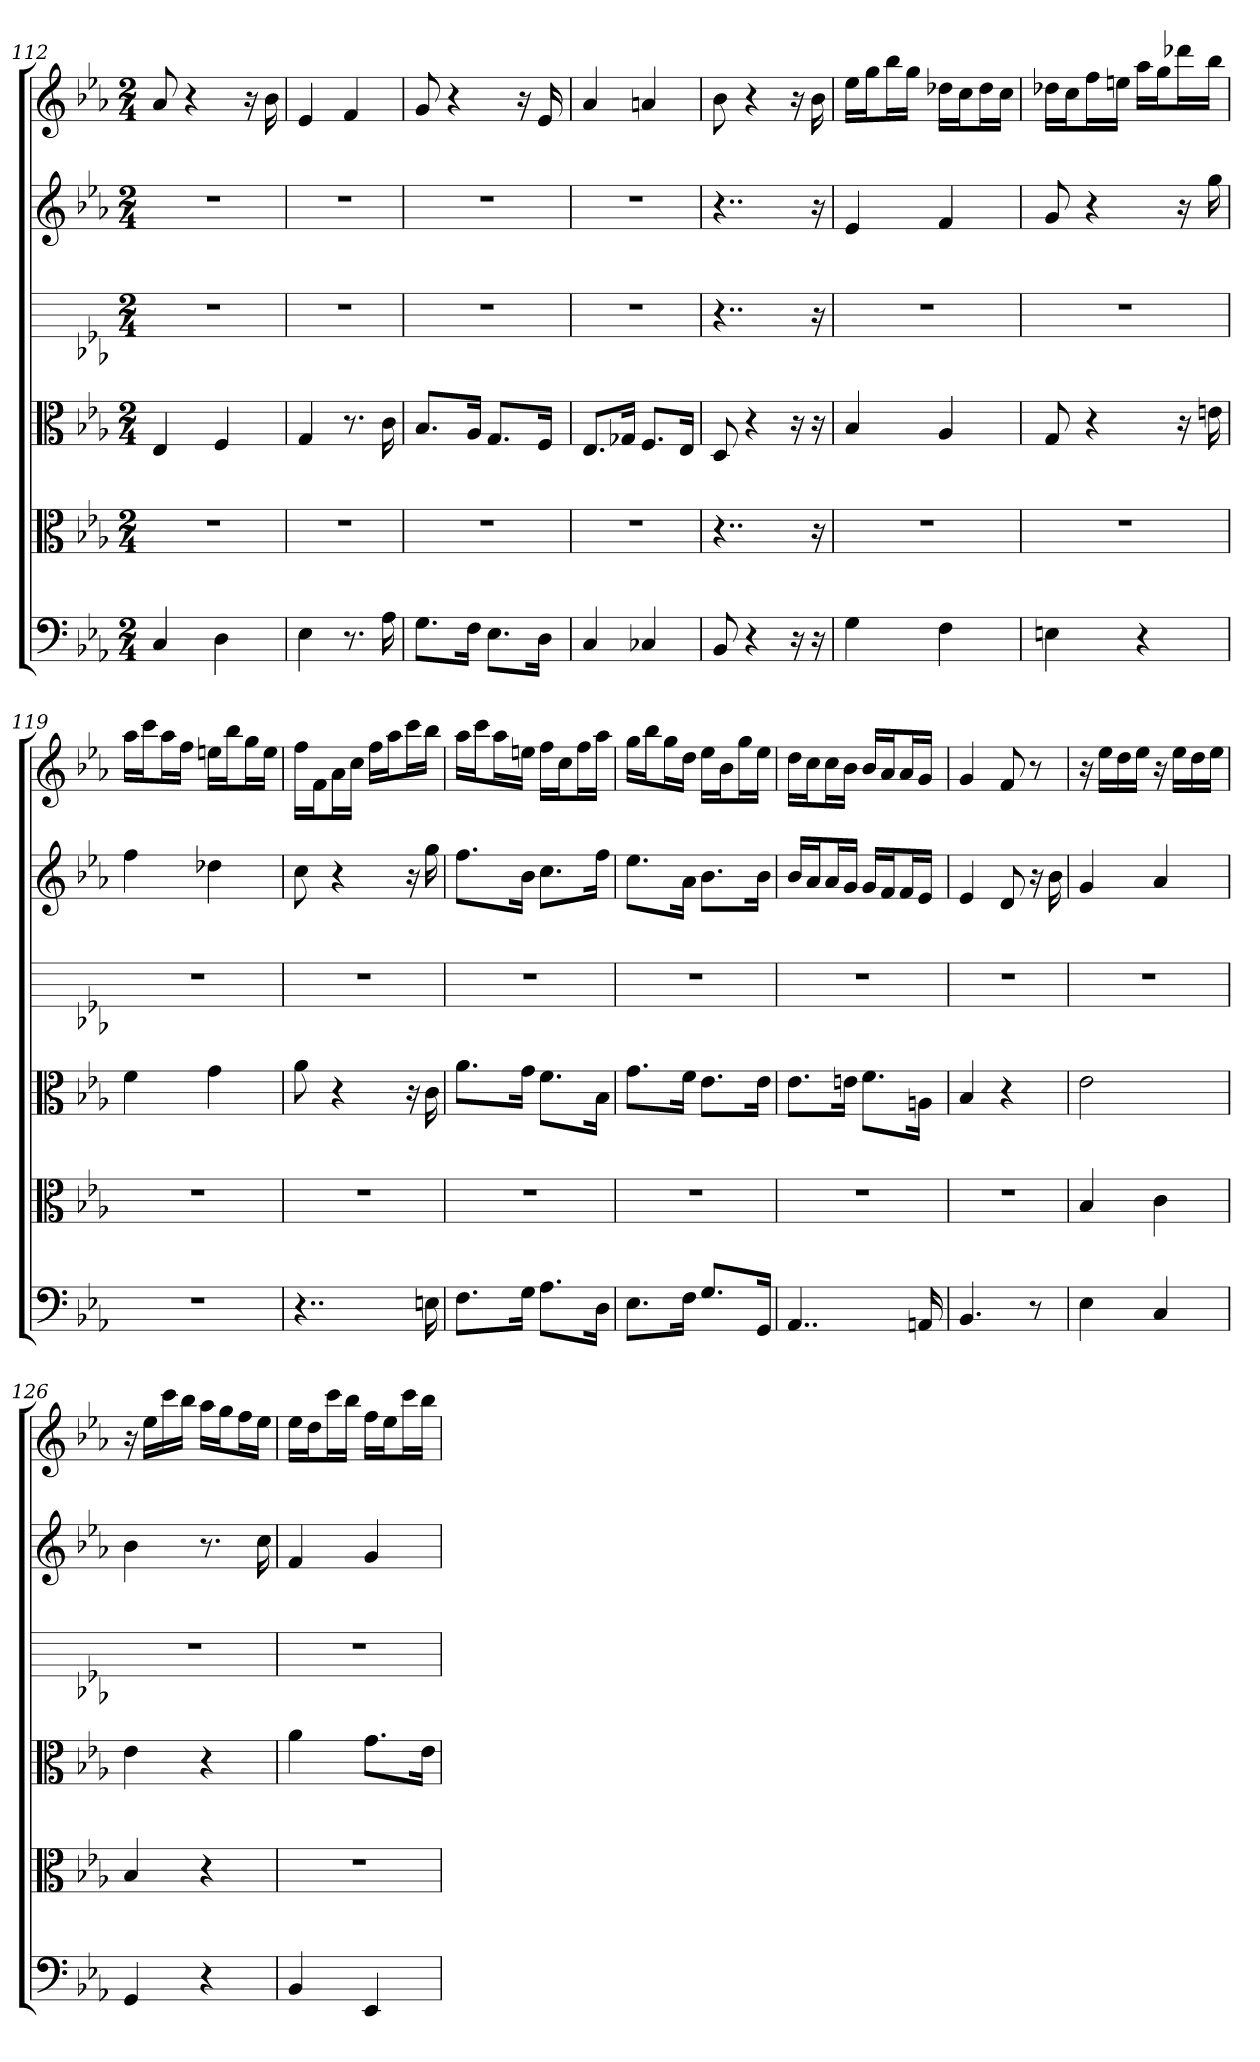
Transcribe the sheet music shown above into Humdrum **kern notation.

**kern	**kern	**kern	**kern	**kern	**kern
*part6	*part5	*part4	*part3	*part2	*part1
*staff6	*staff5	*staff4	*staff3	*staff2	*staff1
*clefF4	*clefC3	*clefC3	*	*	*
*k[b-e-a-]	*k[b-e-a-]	*k[b-e-a-]	*k[b-e-a-]	*k[b-e-a-]	*k[b-e-a-]
*E-:	*E-:	*E-:	*E-:	*E-:	*E-:
*M2/4	*M2/4	*M2/4	*M2/4	*M2/4	*M2/4
=112	=112	=112	=112	=112	=112
4C	2r	4E-	2r	2r	8a-
.	.	.	.	.	4r
4D	.	4F	.	.	.
.	.	.	.	.	16r
.	.	.	.	.	16b-
=113	=113	=113	=113	=113	=113
4E-	2r	4G	2r	2r	4e-
8.r	.	8.r	.	.	4f
16A-	.	16c	.	.	.
=114	=114	=114	=114	=114	=114
8.G\L	2r	8.B-/L	2r	2r	8g
.	.	.	.	.	4r
16F\Jk	.	16A-/Jk	.	.	.
8.E-\L	.	8.G/L	.	.	.
.	.	.	.	.	16r
16D\Jk	.	16F/Jk	.	.	16e-
=115	=115	=115	=115	=115	=115
4C	2r	8.E-/L	2r	2r	4a-
.	.	16G-X/Jk	.	.	.
4C-X	.	8.F/L	.	.	4an
.	.	16E-/Jk	.	.	.
=116	=116	=116	=116	=116	=116
8BB-	4..r	8D	4..r	4..r	8b-
4r	.	4r	.	.	4r
16r	.	16r	.	.	16r
16r	16r	16r	16r	16r	16b-
=117	=117	=117	=117	=117	=117
4G	2r	4B-	2r	4e-	16ee-LL
.	.	.	.	.	16ggJ
.	.	.	.	.	16bb-L
.	.	.	.	.	16ggJJ
4F	.	4A-	.	4f	16dd-XLL
.	.	.	.	.	16ccJ
.	.	.	.	.	16dd-L
.	.	.	.	.	16ccJJ
=118	=118	=118	=118	=118	=118
4En	2r	8G	2r	8g	16dd-XLL
.	.	.	.	.	16ccJ
.	.	4r	.	4r	16ffL
.	.	.	.	.	16eenJJ
4r	.	.	.	.	16aa-LL
.	.	.	.	.	16ggJ
.	.	16r	.	16r	16ddd-XL
.	.	16en	.	16gg	16bb-JJ
=119	=119	=119	=119	=119	=119
2r	2r	4f	2r	4ff	16aa-LL
.	.	.	.	.	16cccJ
.	.	.	.	.	16aa-L
.	.	.	.	.	16ffJJ
.	.	4g	.	4dd-X	16eenLL
.	.	.	.	.	16bb-J
.	.	.	.	.	16ggL
.	.	.	.	.	16eeJJ
=120	=120	=120	=120	=120	=120
4..r	2r	8a-	2r	8cc	16ffLL
.	.	.	.	.	16fJ
.	.	4r	.	4r	16a-L
.	.	.	.	.	16ccJJ
.	.	.	.	.	16ffLL
.	.	.	.	.	16aa-J
.	.	16r	.	16r	16cccL
16En	.	16c	.	16gg	16bb-JJ
=121	=121	=121	=121	=121	=121
8.F\L	2r	8.a-\L	2r	8.ffL	16aa-LL
.	.	.	.	.	16cccJ
.	.	.	.	.	16aa-L
16G\Jk	.	16g\Jk	.	16b-Jk	16eenJJ
8.A-\L	.	8.f\L	.	8.ccL	16ffLL
.	.	.	.	.	16ccJ
.	.	.	.	.	16ffL
16D\Jk	.	16B-\Jk	.	16ffJk	16aa-JJ
=122	=122	=122	=122	=122	=122
8.E-\L	2r	8.g\L	2r	8.ee-L	16ggLL
.	.	.	.	.	16bb-J
.	.	.	.	.	16ggL
16F\Jk	.	16f\Jk	.	16a-Jk	16ddJJ
8.G/L	.	8.e-\L	.	8.b-L	16ee-LL
.	.	.	.	.	16b-J
.	.	.	.	.	16ggL
16GG/Jk	.	16e-\Jk	.	16b-Jk	16ee-JJ
=123	=123	=123	=123	=123	=123
4..AA-	2r	8.e-\L	2r	16b-LL	16ddLL
.	.	.	.	16a-J	16ccJ
.	.	.	.	16a-L	16ccL
.	.	16en\Jk	.	16gJJ	16b-JJ
.	.	8.f\L	.	16gLL	16b-LL
.	.	.	.	16fJ	16a-J
.	.	.	.	16fL	16a-L
16AAn	.	16An\Jk	.	16e-JJ	16gJJ
=124	=124	=124	=124	=124	=124
4.BB-	2r	4B-	2r	4e-	4g
.	.	4r	.	8d	8f
8r	.	.	.	16r	8r
.	.	.	.	16b-	.
=125	=125	=125	=125	=125	=125
4E-	4B-	2e-	2r	4g	16r
.	.	.	.	.	16ee-LL
.	.	.	.	.	16dd
.	.	.	.	.	16ee-JJ
4C	4c	.	.	4a-	16r
.	.	.	.	.	16ee-LL
.	.	.	.	.	16dd
.	.	.	.	.	16ee-JJ
=126	=126	=126	=126	=126	=126
4GG	4B-	4e-	2r	4b-	16r
.	.	.	.	.	16ee-LL
.	.	.	.	.	16ccc
.	.	.	.	.	16bb-JJ
4r	4r	4r	.	8.r	16aa-LL
.	.	.	.	.	16ggJ
.	.	.	.	.	16ffL
.	.	.	.	16cc	16ee-JJ
=127	=127	=127	=127	=127	=127
4BB-	2r	4a-	2r	4f	16ee-LL
.	.	.	.	.	16ddJ
.	.	.	.	.	16cccL
.	.	.	.	.	16bb-JJ
4EE-	.	8.g\L	.	4g	16ffLL
.	.	.	.	.	16ee-J
.	.	.	.	.	16cccL
.	.	16e-\Jk	.	.	16bb-JJ
=	=	=	=	=	=
*-	*-	*-	*-	*-	*-
